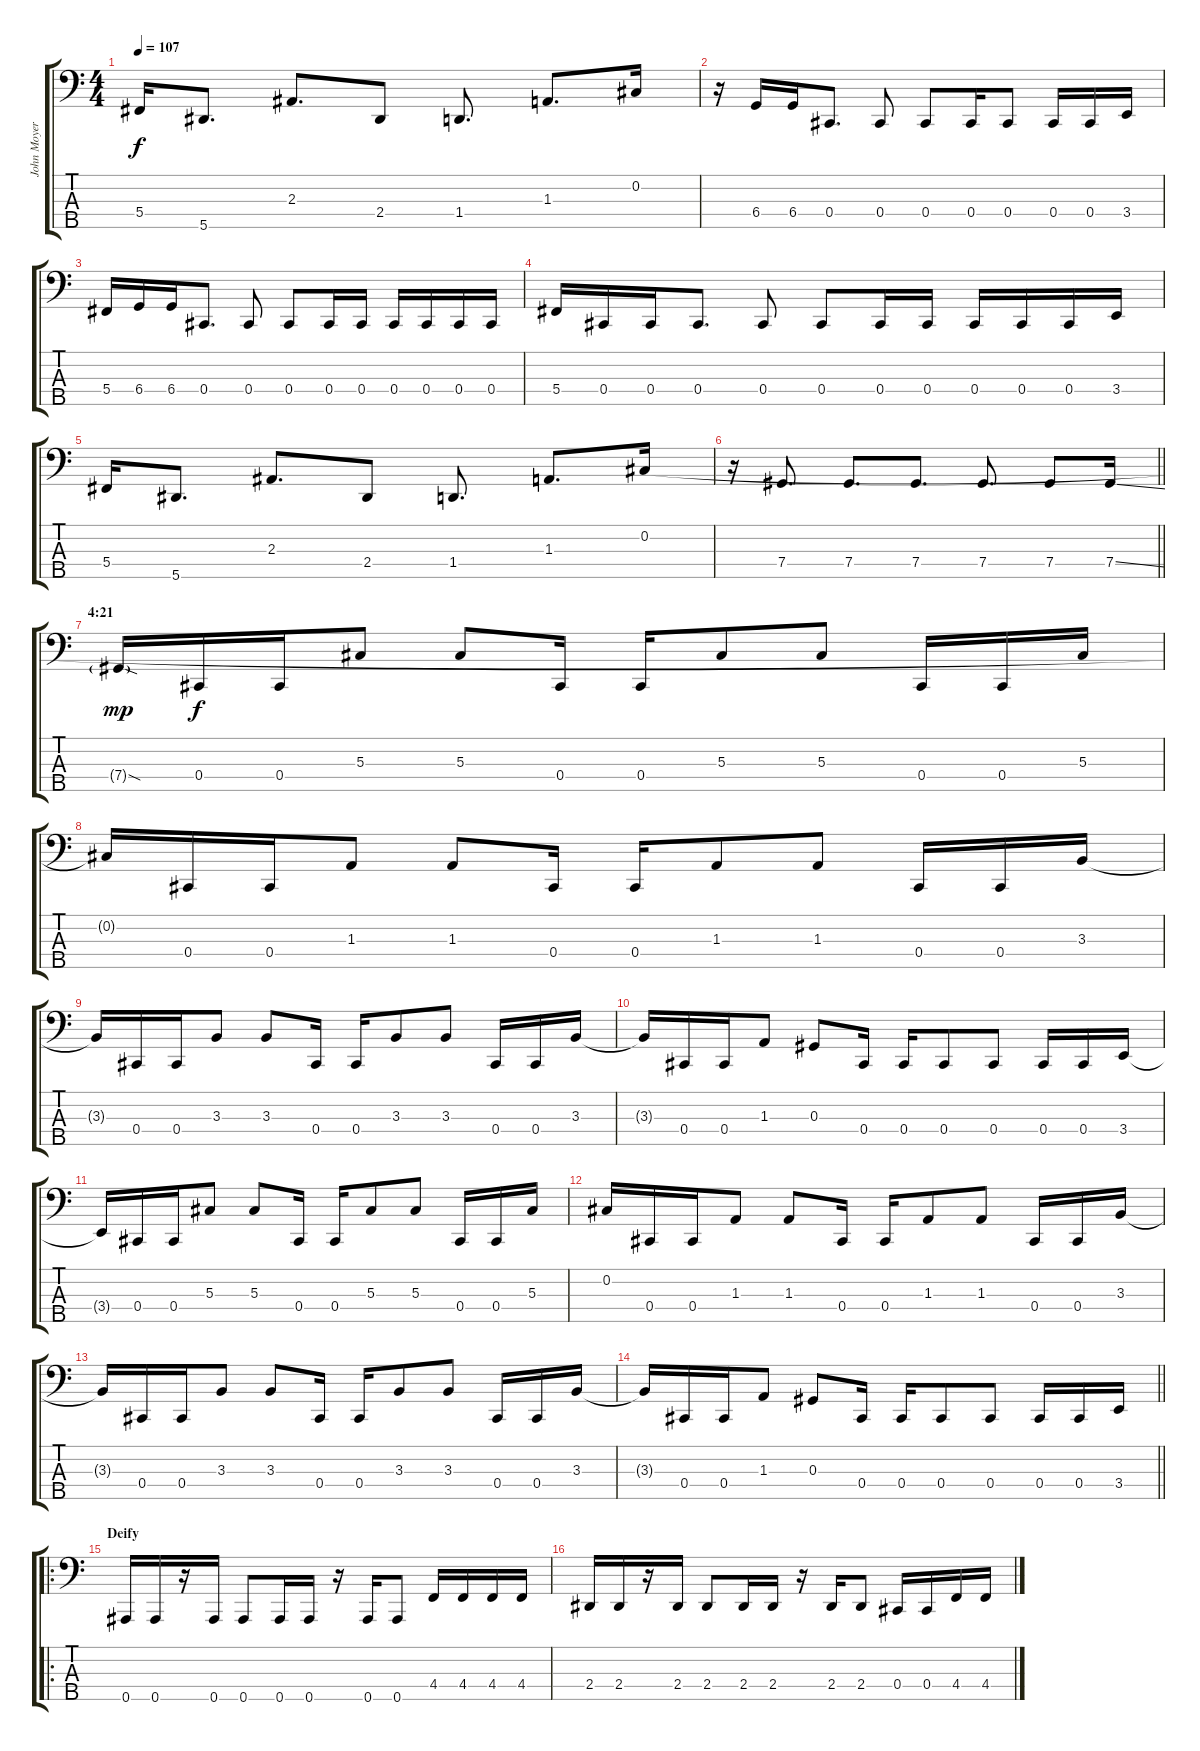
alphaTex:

\track ("John Moyer" "John Moyer") {instrument electricbasspick}
\staff {score tabs}
\tuning (Gb2 Db2 Ab1 Db1 Bb0) {hide}
\ts (4 4)
\tempo 107
\clef f4
\ks c
5.4.16{dy f} 5.5.8{d} 2.3.8{d} 2.4.8 1.4.8{d} 1.3.8{d} 0.2.16 |
r.16 6.4.16 6.4.16 0.4.8{d} 0.4.8 0.4.8 0.4.16 0.4.8 0.4.16 0.4.16 3.4.16 |
5.4.16 6.4.16 6.4.16 0.4.8{d} 0.4.8 0.4.8 0.4.16 0.4.16 0.4.16 0.4.16 0.4.16 0.4.16 |
5.4.16 0.4.16 0.4.16 0.4.8{d} 0.4.8 0.4.8 0.4.16 0.4.16 0.4.16 0.4.16 0.4.16 3.4.16 |
5.4.16 5.5.8{d} 2.3.8{d} 2.4.8 1.4.8{d} 1.3.8{d} 0.2.16 |
\barLineRight lightlight
r.16 7.4.8{d} 7.4.8{d} 7.4.8{d} 7.4.8{d} 7.4.8 7.4{ss}.16 |
\section ("" "4:21")
7.4{sod g}.16{dy mp} 0.4.16{dy f} 0.4.16 5.3.8 5.3.8 0.4.16 0.4.16 5.3.8 5.3.8 0.4.16 0.4.16 5.3.16 |
0.2{t}.16 0.4.16 0.4.16 1.3.8 1.3.8 0.4.16 0.4.16 1.3.8 1.3.8 0.4.16 0.4.16 3.3.16 |
3.3{t}.16 0.4.16 0.4.16 3.3.8 3.3.8 0.4.16 0.4.16 3.3.8 3.3.8 0.4.16 0.4.16 3.3.16 |
3.3{t}.16 0.4.16 0.4.16 1.3.8 0.3.8 0.4.16 0.4.16 0.4.8 0.4.8 0.4.16 0.4.16 3.4.16 |
3.4{t}.16 0.4.16 0.4.16 5.3.8 5.3.8 0.4.16 0.4.16 5.3.8 5.3.8 0.4.16 0.4.16 5.3.16 |
0.2.16 0.4.16 0.4.16 1.3.8 1.3.8 0.4.16 0.4.16 1.3.8 1.3.8 0.4.16 0.4.16 3.3.16 |
3.3{t}.16 0.4.16 0.4.16 3.3.8 3.3.8 0.4.16 0.4.16 3.3.8 3.3.8 0.4.16 0.4.16 3.3.16 |
\barLineRight lightlight
3.3{t}.16 0.4.16 0.4.16 1.3.8 0.3.8 0.4.16 0.4.16 0.4.8 0.4.8 0.4.16 0.4.16 3.4.16 |
\ro
\section ("" "Deify")
0.5.16 0.5.16 r.16 0.5.16 0.5.8 0.5.16 0.5.16 r.16 0.5.16 0.5.8 4.4.16 4.4.16 4.4.16 4.4.16 |
2.4.16 2.4.16 r.16 2.4.16 2.4.8 2.4.16 2.4.16 r.16 2.4.16 2.4.8 0.4.16 0.4.16 4.4.16 4.4.16
